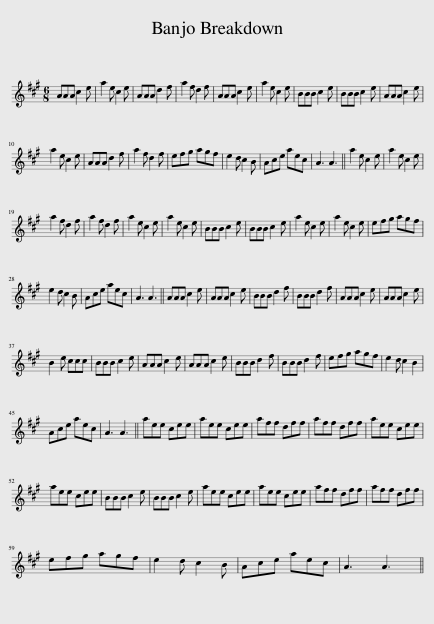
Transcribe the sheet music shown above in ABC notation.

X:1
L:1/8
M:6/8
I:linebreak $
K:A
V:1 treble
V:1
 AAA c2 e | a2 e c2 e | AAA d2 f | a2 f d2 f | AAA c2 e | %5
 a2 e c2 e | BBB c2 e | BBB c2 e | AAA c2 e |$ a2 e c2 e | %10
 AAA d2 f | a2 f d2 f | efg agf | e2 d c2 B | Ace aec | %15
 A3 A3 || a2 e c2 e | a2 e c2 e |$ a2 f d2 f | a2 f d2 f | %20
 a2 e c2 e | a2 e c2 e | BBB c2 e | BBB c2 e | a2 e c2 e | %25
 a2 e c2 e | efg agf |$ e2 d c2 B | Ace aec | A3 A3 || %30
 AAA c2 e | AAA c2 e | BBB d2 f | BBB d2 f | AAA c2 e | %35
 AAA c2 e |$ B2 e ccc | BBB c2 e | AAA c2 e | AAA c2 e | %40
 BBB d2 f | BBB d2 f | efg agf | e2 d c2 B2 |$ Ace aec | %45
 A3 A3 || aee cee | aee cee | aff dff | aff dff | %50
 aee cee |$ aee cee | BBB c2 e | BBB c2 e | aee cee | %55
 aee cee | aff dff | aff dff |$ efg agf | e2 d c2 B | %60
 Ace aec | A3 A3 || %62
